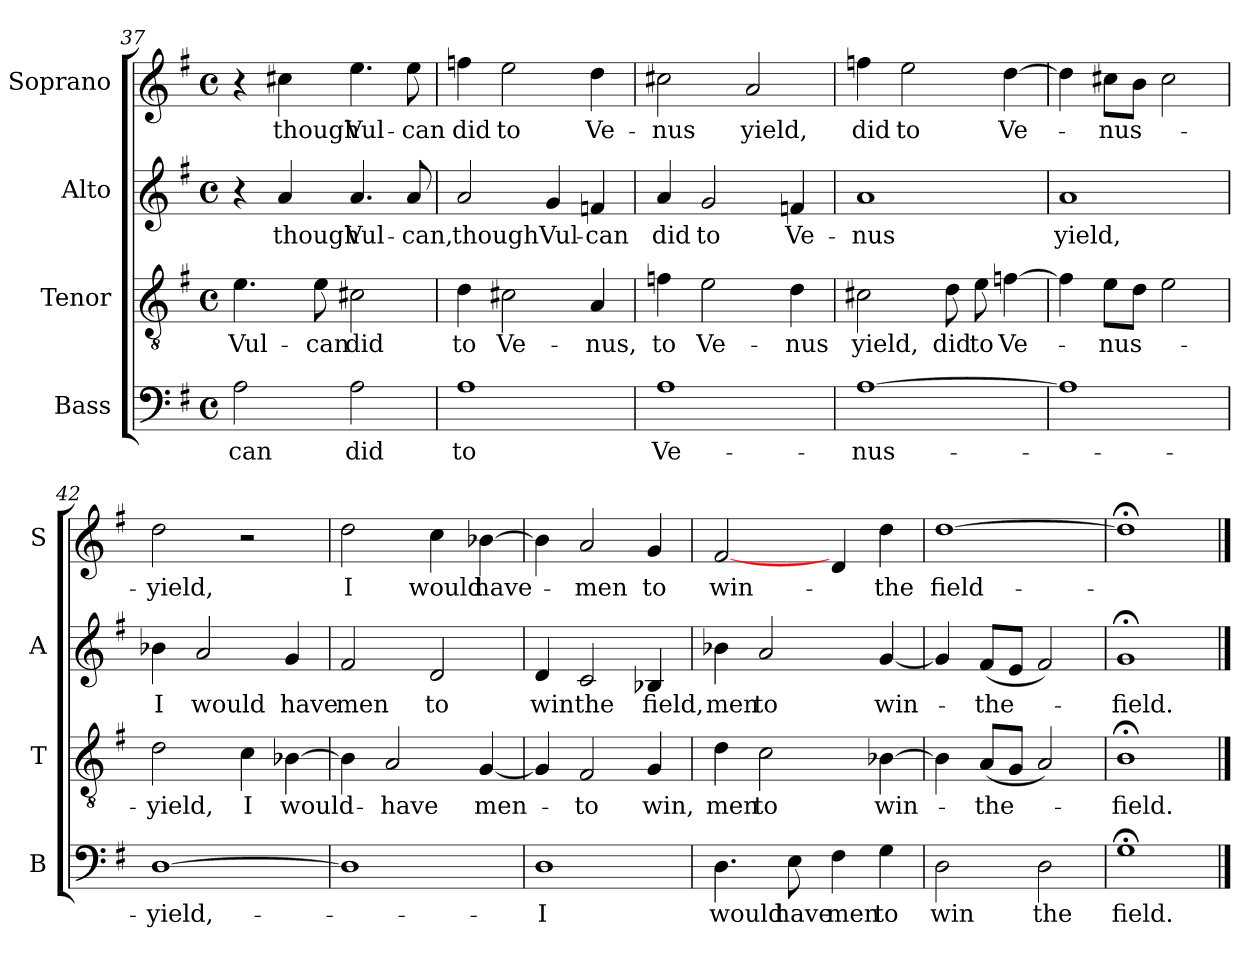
**kern	**text	**kern	**text	**kern	**text	**kern	**text
*part4	*part4	*part3	*part3	*part2	*part2	*part1	*part1
*staff4	*staff4	*staff3	*staff3	*staff2	*staff2	*staff1	*staff1
*I"Bass	*	*I"Tenor	*	*I"Alto	*	*I"Soprano	*
*I'B	*	*I'T	*	*I'A	*	*I'S	*
!!LO:PB:g=z
*clefF4	*	*clefGv2	*	*clefG2	*	*clefG2	*
*k[f#]	*	*k[f#]	*	*k[f#]	*	*k[f#]	*
*G:	*	*G:	*	*G:	*	*G:	*
*M4/4	*	*M4/4	*	*M4/4	*	*M4/4	*
*met(c)	*	*met(c)	*	*met(c)	*	*met(c)	*
=37	=37	=37	=37	=37	=37	=37	=37
2A\	-can	4.e\	Vul-	4r	.	4r	.
.	.	.	.	4a/	though	4cc#X\	though
.	.	8e\	-can	.	.	.	.
2A\	did	2c#X\	did	4.a/	Vul-	4.ee\	Vul-
.	.	.	.	8a/	-can,	8ee\	-can
=38	=38	=38	=38	=38	=38	=38	=38
1A	to	4d\	to	2a/	though	4ffn\	did
.	.	2c#X\	Ve-	.	.	2ee\	to
.	.	.	.	4g/	Vul-	.	.
.	.	4A/	-nus,	4fn/	-can	4dd\	Ve-
=39	=39	=39	=39	=39	=39	=39	=39
1A	Ve-	4fn\	to	4a/	did	2cc#X\	-nus
.	.	2e\	Ve-	2g/	to	.	.
.	.	.	.	.	.	2a/	yield,
.	.	4d\	-nus	4fn/	Ve-	.	.
=40	=40	=40	=40	=40	=40	=40	=40
[1A	-nus-	2c#X\	yield,	1a	-nus	4ffn\	did
.	.	.	.	.	.	2ee\	to
.	.	8d\	did	.	.	.	.
.	.	8e\	to	.	.	.	.
.	.	[4fn\	Ve-	.	.	[4dd\	Ve-
!!LO:LB:g=z
=41	=41	=41	=41	=41	=41	=41	=41
1A]	.	4f\]	.	1a	yield,	4dd\]	.
.	.	8e\L	-nus-	.	.	8cc#X\L	-nus-
.	.	8d\J	.	.	.	8b\J	.
.	.	2e\	.	.	.	2cc#\	.
=42	=42	=42	=42	=42	=42	=42	=42
[1D	-yield,-	2d\	-yield,	4b-X\	I	2dd\	-yield,
.	.	.	.	2a/	would	.	.
.	.	4c\	I	.	.	2r	.
.	.	[4B-X\	would-	4g/	have	.	.
=43	=43	=43	=43	=43	=43	=43	=43
1D]	.	4B-\]	.	2f#/	men	2dd\	I
.	.	2A/	-have	.	.	.	.
.	.	.	.	2d/	to	4cc\	would
.	.	[4G/	men-	.	.	[4b-X\	have-
=44	=44	=44	=44	=44	=44	=44	=44
1D	-I	4G/]	.	4d/	win	4b-\]	.
.	.	2F#/	-to	2c/	the	2a/	-men
.	.	4G/	win,	4B-X/	field,	4g/	to
!!LO:PB:g=z
=45	=45	=45	=45	=45	=45	=45	=45
4.D\	would	4d\	men	4b-X\	men	[2f#/	win-
.	.	2c\	to	2a/	to	.	.
8E\	have	.	.	.	.	.	.
4F#\	men	.	.	.	.	4d/	.
4G\	to	[4B-X\	win-	[4g/	win-	4dd\	-the
=46	=46	=46	=46	=46	=46	=46	=46
2D\	win	4B-\]	.	4g/]	.	[1dd	field-
.	.	(8A/L	-the-	(8f#/L	-the-	.	.
.	.	8G/J	.	8e/J	.	.	.
2D\	the	2A/)	.	2f#/)	.	.	.
=47	=47	=47	=47	=47	=47	=47	=47
1G;<	field.	1B;<	-field.	1g;	-field.	1dd;<]	.
==	==	==	==	==	==	==	==
*-	*-	*-	*-	*-	*-	*-	*-
